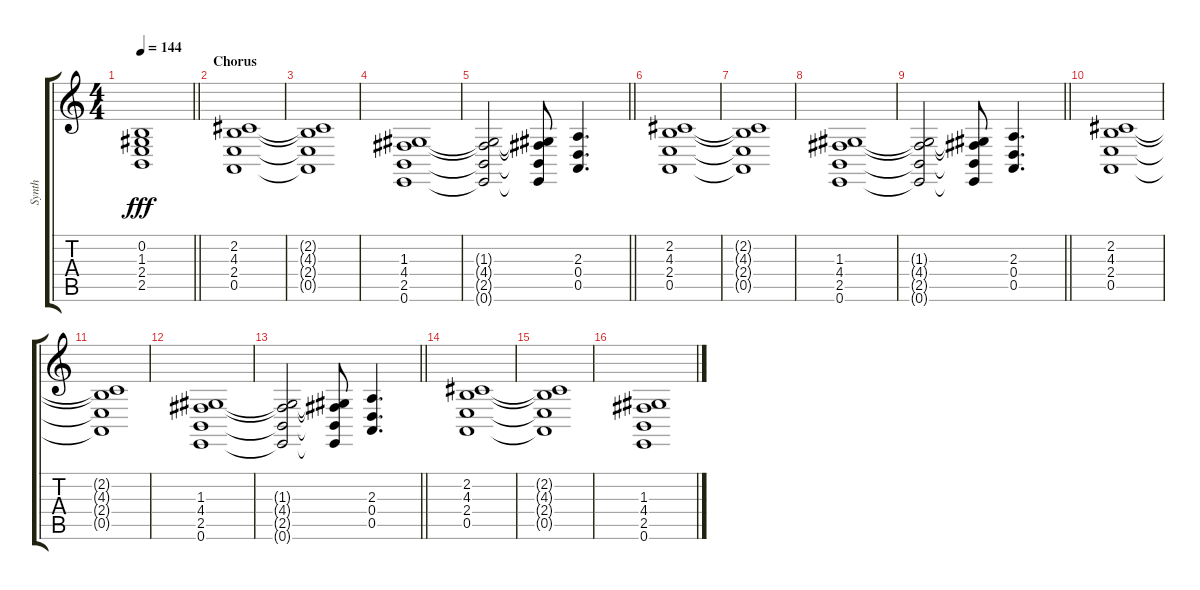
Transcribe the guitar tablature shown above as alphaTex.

\track ("Synth" "Synth") {instrument synthstrings1}
\staff {score tabs}
\tuning (E4 B3 G3 D3 A2 E2) {hide}
\ts (4 4)
\tempo 144
\clef g2
\barLineRight lightlight
\ks c
(0.2{t} 1.3{t} 2.4{t} 2.5{t}).1{dy fff} |
\section ("" "Chorus")
(2.2 4.3 2.4 0.5).1 |
(2.2{t} 4.3{t} 2.4{t} 0.5{t}).1 |
(1.3 4.4 2.5 0.6).1 |
\barLineRight lightlight
(1.3{t} 4.4{t} 2.5{t} 0.6{t}).2 (1.3{t} 4.4{t} 2.5{t} 0.6{t}).8 (2.3 0.4 0.5).4{d} |
(2.2 4.3 2.4 0.5).1 |
(2.2{t} 4.3{t} 2.4{t} 0.5{t}).1 |
(1.3 4.4 2.5 0.6).1 |
\barLineRight lightlight
(1.3{t} 4.4{t} 2.5{t} 0.6{t}).2 (1.3{t} 4.4{t} 2.5{t} 0.6{t}).8 (2.3 0.4 0.5).4{d} |
(2.2 4.3 2.4 0.5).1 |
(2.2{t} 4.3{t} 2.4{t} 0.5{t}).1 |
(1.3 4.4 2.5 0.6).1 |
\barLineRight lightlight
(1.3{t} 4.4{t} 2.5{t} 0.6{t}).2 (1.3{t} 4.4{t} 2.5{t} 0.6{t}).8 (2.3 0.4 0.5).4{d} |
(2.2 4.3 2.4 0.5).1 |
(2.2{t} 4.3{t} 2.4{t} 0.5{t}).1 |
(1.3 4.4 2.5 0.6).1
